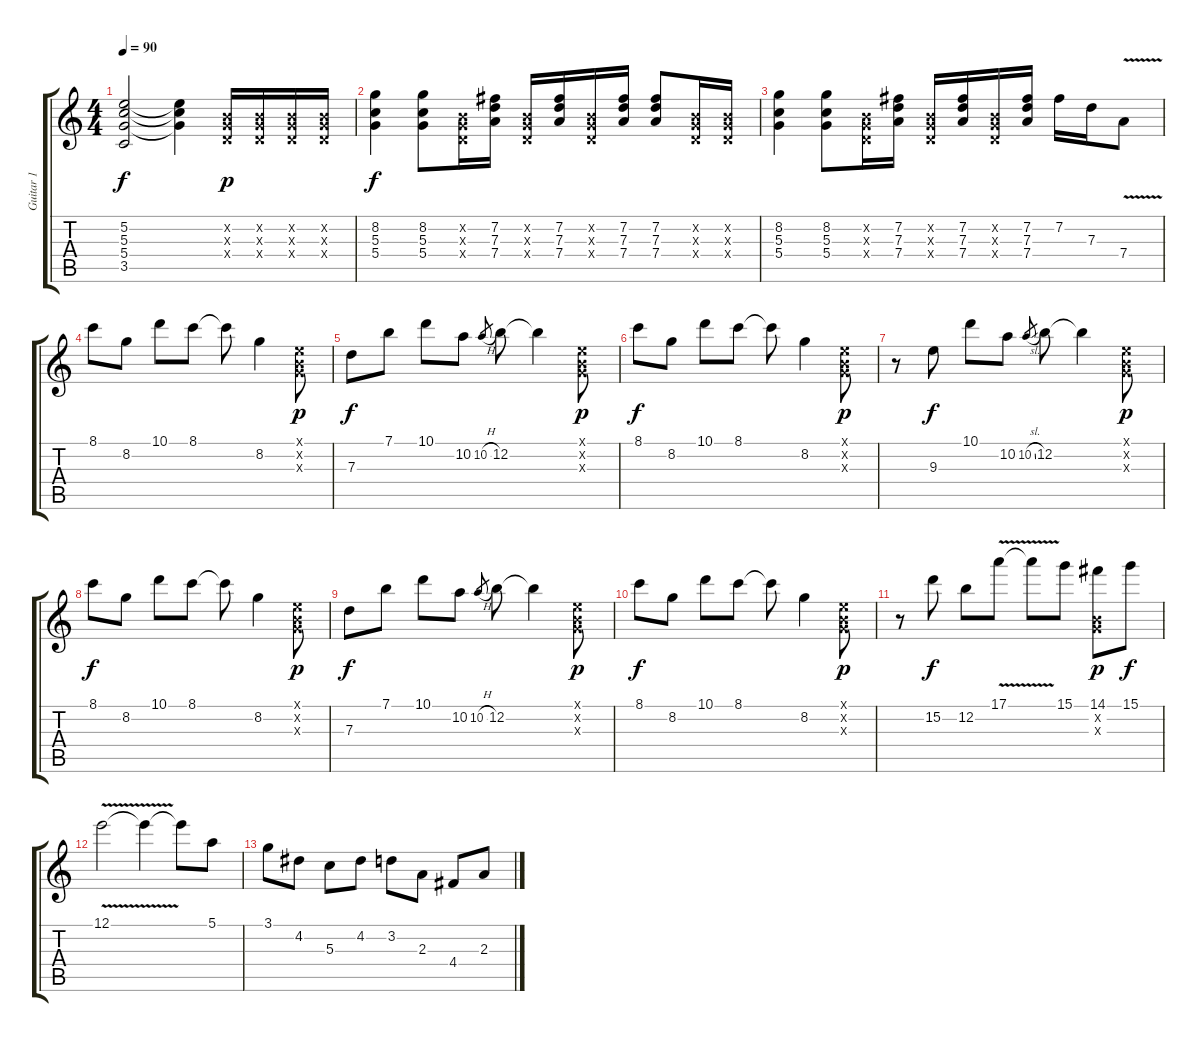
\track ("Guitar 1" "Guitar 1") {instrument distortionguitar}
\staff {score tabs}
\tuning (E4 B3 G3 D3 A2 E2) {hide}
\ts (4 4)
\tempo 90
\clef g2
\ks c
(5.2 5.3 5.4 3.5).2{dy f} (5.2{t} 5.3{t} 5.4{t}).4 (0.2{x} 0.3{x} 0.4{x}).16{dy p} (0.2{x} 0.3{x} 0.4{x}).16 (0.2{x} 0.3{x} 0.4{x}).16 (0.2{x} 0.3{x} 0.4{x}).16 |
(8.2 5.3 5.4).4{dy f} (8.2 5.3 5.4).8 (0.2{x} 0.3{x} 0.4{x}).16 (7.2 7.3 7.4).16 (0.2{x} 0.3{x} 0.4{x}).16 (7.2 7.3 7.4).16 (0.2{x} 0.3{x} 0.4{x}).16 (7.2 7.3 7.4).16 (7.2 7.3 7.4).8 (0.2{x} 0.3{x} 0.4{x}).16 (0.2{x} 0.3{x} 0.4{x}).16 |
(8.2 5.3 5.4).4 (8.2 5.3 5.4).8 (0.2{x} 0.3{x} 0.4{x}).16 (7.2 7.3 7.4).16 (0.2{x} 0.3{x} 0.4{x}).16 (7.2 7.3 7.4).16 (0.2{x} 0.3{x} 0.4{x}).16 (7.2 7.3 7.4).16 7.2.16 7.3.16 7.4{v}.8 |
8.1.8{volume 16} 8.2.8 10.1.8 8.1.8 8.1{t}.8 8.2.4 (0.1{x} 0.2{x} 0.3{x}).8{dy p} |
7.3.8{dy f} 7.1.8 10.1.8 10.2.8 10.2{h}.8{gr} 12.2.8 12.2{t}.4 (0.1{x} 0.2{x} 0.3{x}).8{dy p} |
8.1.8{dy f} 8.2.8 10.1.8 8.1.8 8.1{t}.8 8.2.4 (0.1{x} 0.2{x} 0.3{x}).8{dy p} |
r.8 9.3.8{dy f} 10.1.8 10.2.8 10.2{sl}.8{gr} 12.2.8 12.2{t}.4 (0.1{x} 0.2{x} 0.3{x}).8{dy p} |
8.1.8{dy f} 8.2.8 10.1.8 8.1.8 8.1{t}.8 8.2.4 (0.1{x} 0.2{x} 0.3{x}).8{dy p} |
7.3.8{dy f} 7.1.8 10.1.8 10.2.8 10.2{h}.8{gr} 12.2.8 12.2{t}.4 (0.1{x} 0.2{x} 0.3{x}).8{dy p} |
8.1.8{dy f} 8.2.8 10.1.8 8.1.8 8.1{t}.8 8.2.4 (0.1{x} 0.2{x} 0.3{x}).8{dy p} |
r.8 15.2.8{dy f} 12.2.8 17.1{v}.8 17.1{t}.8 15.1.8 (14.1 0.2{x} 0.3{x}).8{dy p} 15.1.8{dy f} |
12.1{v}.2 12.1{t}.4 12.1{t}.8 5.1.8 |
3.1.8 4.2.8 5.3.8 4.2.8 3.2.8 2.3.8 4.4.8 2.3.8
